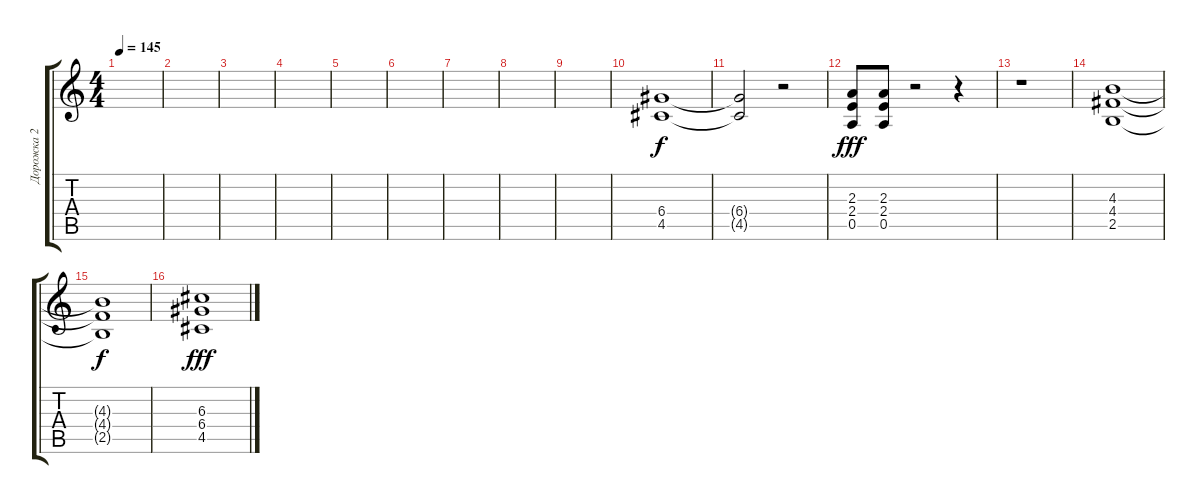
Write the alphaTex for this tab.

\track ("Дорожка 2" "Дорожка 2") {instrument distortionguitar}
\staff {score tabs}
\tuning (E4 B3 G3 D3 A2 E2) {hide}
\ts (4 4)
\tempo 145
\clef g2
\ks c
|
|
|
|
|
|
|
|
|
(6.4 4.5).1 |
(6.4{t} 4.5{t}).2{dy f} r.2 |
(2.3 2.4 0.5).8{dy fff} (2.3 2.4 0.5).8 r.2 r.4 |
r.1 |
(4.3 4.4 2.5).1 |
(4.3{t} 4.4{t} 2.5{t}).1{dy f} |
(6.3 6.4 4.5).1{dy fff}
